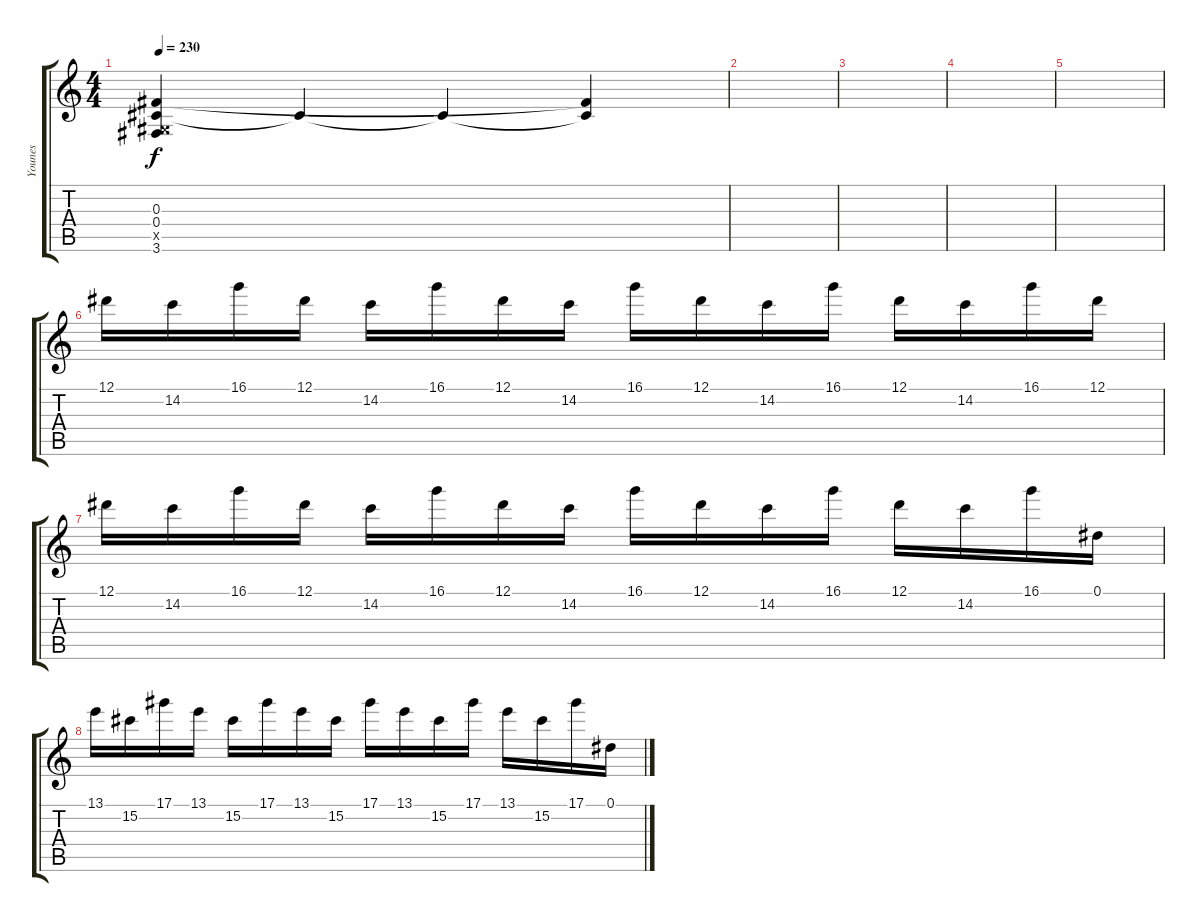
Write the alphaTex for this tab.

\track ("Younes" "Younes") {instrument overdrivenguitar}
\staff {score tabs}
\tuning (Eb4 Bb3 Gb3 Db3 Ab2 Eb2) {hide}
\ts (4 4)
\tempo 230
\clef g2
\ks c
(0.3 0.4 0.5{x} 3.6).4{dy f} 0.4{t}.4 0.4{t}.4 (0.3{t} 0.4{t}).4 |
|
|
|
|
12.1.16 14.2.16 16.1.16 12.1.16 14.2.16 16.1.16 12.1.16 14.2.16 16.1.16 12.1.16 14.2.16 16.1.16 12.1.16 14.2.16 16.1.16 12.1.16 |
12.1.16 14.2.16 16.1.16 12.1.16 14.2.16 16.1.16 12.1.16 14.2.16 16.1.16 12.1.16 14.2.16 16.1.16 12.1.16 14.2.16 16.1.16 0.1.16 |
13.1.16 15.2.16 17.1.16 13.1.16 15.2.16 17.1.16 13.1.16 15.2.16 17.1.16 13.1.16 15.2.16 17.1.16 13.1.16 15.2.16 17.1.16 0.1.16
